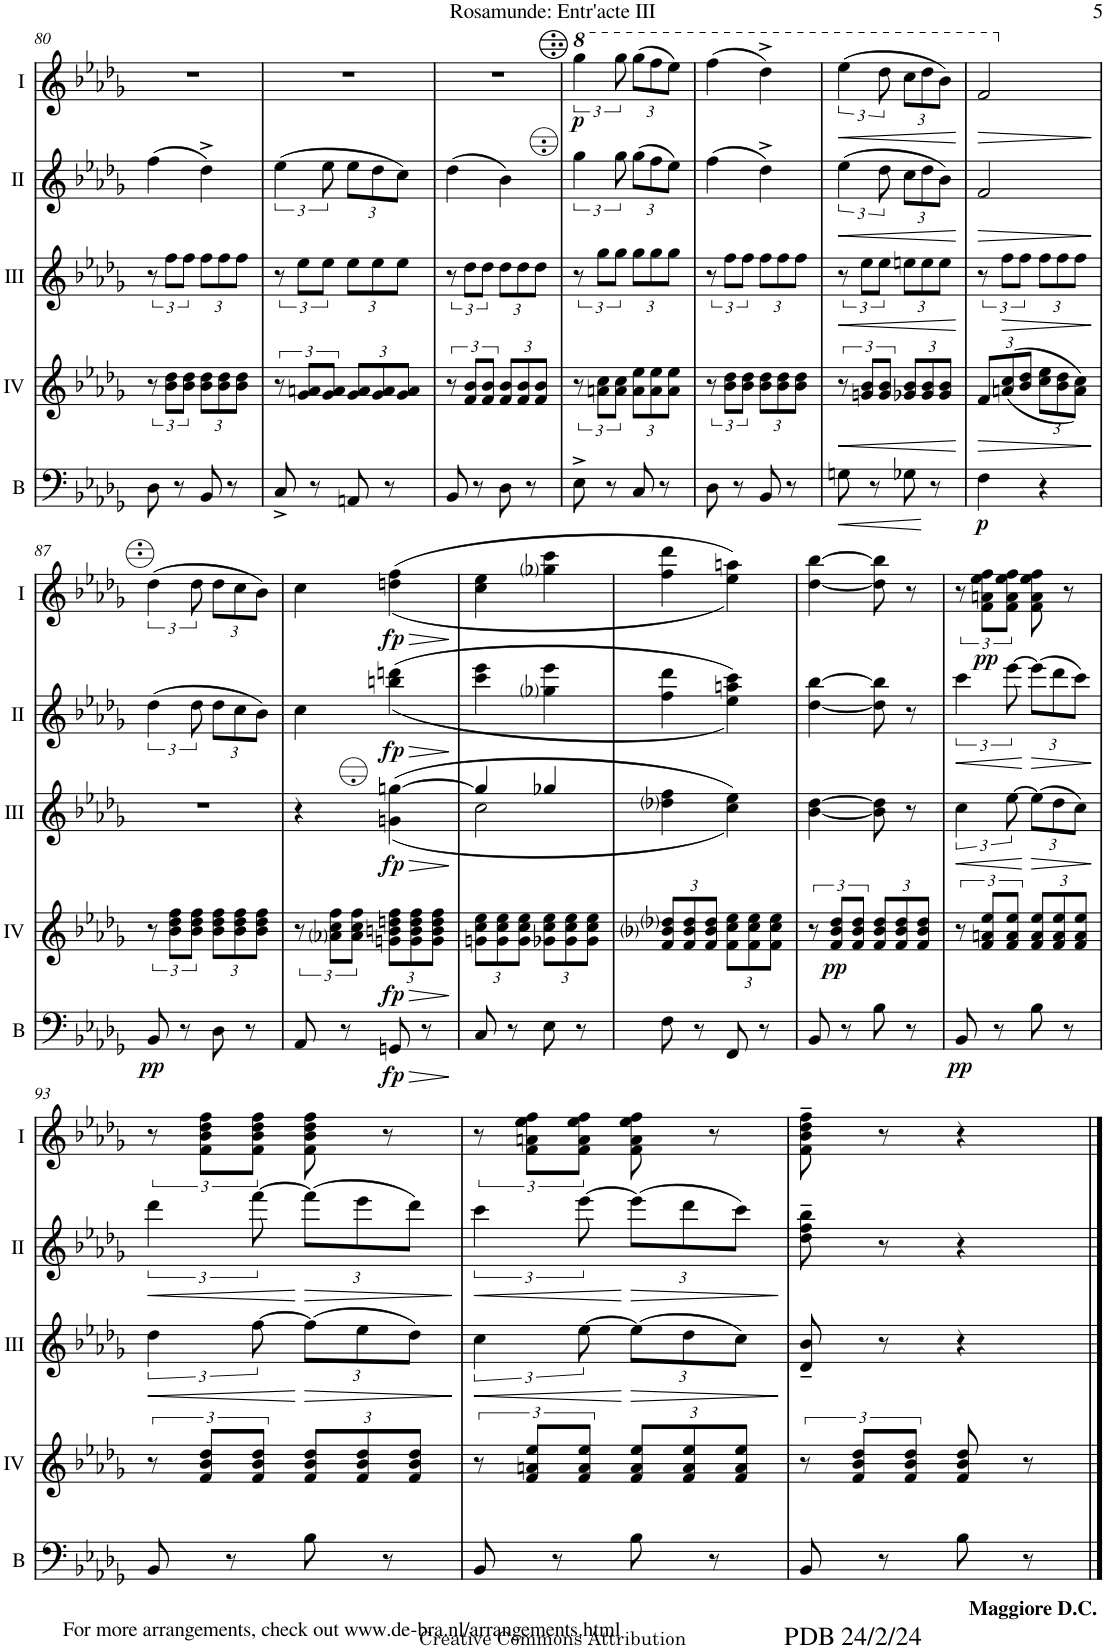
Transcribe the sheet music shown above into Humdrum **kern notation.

**kern	**dynam	**kern	**dynam	**kern	**dynam	**kern	**dynam	**kern	**dynam
*part5	*part5	*part4	*part4	*part3	*part3	*part2	*part2	*part1	*part1
*staff5	*staff5	*staff4	*staff4	*staff3	*staff3	*staff2	*staff2	*staff1	*staff1
*I"Bass	*	*I"Acc. 4	*	*I"Acc. 3	*	*I"Acc. 2	*	*I"Acc. 1	*
*I'B	*	*	*	*	*	*	*	*	*
!!LO:PB:g=z
*clefF4	*	*clefG2	*	*clefG2	*	*clefG2	*	*clefG2	*
*Trd7c12	*	*Trd7c12	*	*	*	*	*	*	*
*k[b-e-a-d-g-]	*	*k[b-e-a-d-g-]	*	*k[b-e-a-d-g-]	*	*k[b-e-a-d-g-]	*	*k[b-e-a-d-g-]	*
*M2/4	*	*M2/4	*	*M2/4	*	*M2/4	*	*M2/4	*
=80	=80	=80	=80	=80	=80	=80	=80	=80	=80
8D-\	.	12r	.	12r	.	(4ff\	.	2r	.
.	.	12b-\ 12dd-\L	.	12f\L	.	.	.	.	.
8r	.	.	.	.	.	.	.	.	.
.	.	12b-\ 12dd-\J	.	12f\J	.	.	.	.	.
*	*	*Xbrackettup	*	*Xbrackettup	*	*	*	*	*
8BB-/	.	12b-\ 12dd-\L	.	12f\L	.	4dd-^\)	.	.	.
.	.	12b-\ 12dd-\	.	12f\	.	.	.	.	.
8r	.	.	.	.	.	.	.	.	.
.	.	12b-\ 12dd-\J	.	12f\J	.	.	.	.	.
=81	=81	=81	=81	=81	=81	=81	=81	=81	=81
*	*	*brackettup	*	*brackettup	*	*	*	*	*
8C^/	.	12r	.	12r	.	(6ee-\	.	2r	.
.	.	12g-/ 12an/L	.	12e-\L	.	.	.	.	.
8r	.	.	.	.	.	.	.	.	.
.	.	12g-/ 12a/J	.	12e-\J	.	12ee-\	.	.	.
*	*	*Xbrackettup	*	*Xbrackettup	*	*Xbrackettup	*	*	*
8AAn/	.	12g-/ 12a/L	.	12e-\L	.	12ee-\L	.	.	.
.	.	12g-/ 12a/	.	12e-\	.	12dd-\	.	.	.
8r	.	.	.	.	.	.	.	.	.
.	.	12g-/ 12a/J	.	12e-\J	.	12cc\J)	.	.	.
=82	=82	=82	=82	=82	=82	=82	=82	=82	=82
*	*	*brackettup	*	*brackettup	*	*	*	*	*
8BB-/	.	12r	.	12r	.	(4dd-\	.	2r	.
.	.	12f/ 12b-/L	.	12d-\L	.	.	.	.	.
8r	.	.	.	.	.	.	.	.	.
.	.	12f/ 12b-/J	.	12d-\J	.	.	.	.	.
*	*	*Xbrackettup	*	*Xbrackettup	*	*	*	*	*
8D-\	.	12f/ 12b-/L	.	12d-\L	.	4b-\)	.	.	.
.	.	12f/ 12b-/	.	12d-\	.	.	.	.	.
8r	.	.	.	.	.	.	.	.	.
.	.	12f/ 12b-/J	.	12d-\J	.	.	.	.	.
=83	=83	=83	=83	=83	=83	=83	=83	=83	=83
*	*	*brackettup	*	*brackettup	*	*brackettup	*	*	*
*	*	*	*	*	*	*	*	*8va	*
!	!	!	!	!	!	!	!	!	!LO:DY:b
8E-^\	.	12r	.	12r	.	6g-\	.	6ggg-\	p
.	.	12an\ 12cc\L	.	12g-\L	.	.	.	.	.
8r	.	.	.	.	.	.	.	.	.
.	.	12a\ 12cc\J	.	12g-\J	.	12g-\	.	12ggg-\	.
*	*	*Xbrackettup	*	*Xbrackettup	*	*Xbrackettup	*	*Xbrackettup	*
8C/	.	12a\ 12ee-\L	.	12g-\L	.	(12g-\L	.	(12ggg-\L	.
.	.	12a\ 12ee-\	.	12g-\	.	12f\	.	12fff\	.
8r	.	.	.	.	.	.	.	.	.
.	.	12a\ 12ee-\J	.	12g-\J	.	12e-\J)	.	12eee-\J)	.
=84	=84	=84	=84	=84	=84	=84	=84	=84	=84
*	*	*brackettup	*	*brackettup	*	*	*	*	*
8D-\	.	12r	.	12r	.	(4f\	.	(4fff\	.
.	.	12b-\ 12dd-\L	.	12f\L	.	.	.	.	.
8r	.	.	.	.	.	.	.	.	.
.	.	12b-\ 12dd-\J	.	12f\J	.	.	.	.	.
*	*	*Xbrackettup	*	*Xbrackettup	*	*	*	*	*
8BB-/	.	12b-\ 12dd-\L	.	12f\L	.	4d-^\)	.	4ddd-^\)	.
.	.	12b-\ 12dd-\	.	12f\	.	.	.	.	.
8r	.	.	.	.	.	.	.	.	.
.	.	12b-\ 12dd-\J	.	12f\J	.	.	.	.	.
=85	=85	=85	=85	=85	=85	=85	=85	=85	=85
!	!LO:HP:b	!	!	!	!	!	!	!	!
*	*	*brackettup	*	*	*	*	*	*	*
!	!	!	!LO:HP:b	!	!	!	!	!	!
*	*	*	*	*brackettup	*	*	*	*	*
!	!	!	!	!	!LO:HP:b	!	!	!	!
*	*	*	*	*	*	*brackettup	*	*	*
!	!	!	!	!	!	!	!LO:HP:b	!	!
*	*	*	*	*	*	*	*	*brackettup	*
!	!	!	!	!	!	!	!	!	!LO:HP:b
8Gn\	<	12r	<	12r	<	(6e-\	<	(6eee-\	<
.	.	12gn/ 12b-/L	.	12e-\L	.	.	.	.	.
8r	.	.	.	.	.	.	.	.	.
.	.	12g/ 12b-/J	.	12e-\J	.	12d-\	.	12ddd-\	.
*	*	*Xbrackettup	*	*Xbrackettup	*	*Xbrackettup	*	*Xbrackettup	*
8G-X\	.	12g-X/ 12b-/L	.	12en\L	.	12c\L	.	12ccc\L	.
.	.	12g-/ 12b-/	.	12e\	.	12d-\	.	12ddd-\	.
8r	[	.	.	.	.	.	.	.	.
.	.	12g-/ 12b-/J	.	12e\J	.	12B-\J)	.	12bb-\J)	.
.	.	.	[	.	[	.	[	.	[
=86	=86	=86	=86	=86	=86	=86	=86	=86	=86
!	!	!	!LO:HP:b	!	!	!	!	!	!
*	*	*	*	*brackettup	*	*	*	*	*
!	!LO:DY:b	!	!	!	!	!	!LO:HP:b	!	!LO:HP:b
4F\	p	12f/L	>	12r	.	2F/	>	2ff/	>
!	!	!	!	!	!LO:HP:b	!	!	!	!
.	.	((<12an/ 12cc/	.	12f\L	>	.	.	.	.
.	.	12b-/ 12dd-/J	.	12f\J	.	.	.	.	.
*	*	*	*	*Xbrackettup	*	*	*	*	*
4r	.	12cc\ 12ee-\L	.	12f\L	.	.	.	.	.
.	.	12b-\ 12dd-\	.	12f\	.	.	.	.	.
.	.	12a\ 12cc\J))	.	12f\J	.	.	.	.	.
.	.	.	]	.	]	.	]	.	]
!!LO:LB:g=z
=87	=87	=87	=87	=87	=87	=87	=87	=87	=87
*	*	*brackettup	*	*	*	*brackettup	*	*	*
*	*	*	*	*	*	*	*	*X8va	*
*	*	*	*	*	*	*	*	*brackettup	*
!	!LO:DY:b	!	!	!	!	!	!	!	!
8BB-/	pp	12r	.	2r	.	(6d-\	.	(6dd-\	.
.	.	12b-\ 12dd-\ 12ff\L	.	.	.	.	.	.	.
8r	.	.	.	.	.	.	.	.	.
.	.	12b-\ 12dd-\ 12ff\J	.	.	.	12d-\	.	12dd-\	.
*	*	*Xbrackettup	*	*	*	*Xbrackettup	*	*Xbrackettup	*
8D-\	.	12b-\ 12dd-\ 12ff\L	.	.	.	12d-\L	.	12dd-\L	.
.	.	12b-\ 12dd-\ 12ff\	.	.	.	12c\	.	12cc\	.
8r	.	.	.	.	.	.	.	.	.
.	.	12b-\ 12dd-\ 12ff\J	.	.	.	12B-\J)	.	12b-\J)	.
=88	=88	=88	=88	=88	=88	=88	=88	=88	=88
*	*	*brackettup	*	*	*	*	*	*	*
8AA-/	.	12r	.	4r	.	4c\	.	4cc\	.
.	.	12a-i\ 12cc\ 12ff\L	.	.	.	.	.	.	.
8r	.	.	.	.	.	.	.	.	.
.	.	12a-\ 12cc\ 12ff\J	.	.	.	.	.	.	.
!	!LO:HP:b	!	!	!	!	!	!	!	!
*	*	*Xbrackettup	*	*	*	*	*	*	*
!	!LO:DY:n=1:b	!	!LO:HP:b	!	!LO:HP:b	!	!LO:HP:b	!	!LO:HP:b
!	!	!	!LO:DY:n=1:b	!	!LO:DY:n=1:b	!	!LO:DY:n=1:b	!	!LO:DY:n=1:b
8GGn/	> fp	12gn\ 12bn\ 12ddn\ 12ff\L	> fp	(<(4Gn\ [>4gn\	> fp	((<4bn\ 4ddn\	> fp	(<(4ddn\ 4ff\	> fp
.	.	12g\ 12b\ 12dd\ 12ff\	.	.	.	.	.	.	.
8r	.	.	.	.	.	.	.	.	.
.	.	12g\ 12b\ 12dd\ 12ff\J	.	.	.	.	.	.	.
.	]	.	]	.	]	.	]	.	]
=89	=89	=89	=89	=89	=89	=89	=89	=89	=89
*	*	*	*	*^	*	*	*	*	*
8C/	.	12gn\ 12cc\ 12ee-\L	.	4g/]	2c\	.	4cc\ 4ee-\	.	4cc\ 4ee-\	.
.	.	12g\ 12cc\ 12ee-\	.	.	.	.	.	.	.	.
8r	.	.	.	.	.	.	.	.	.	.
.	.	12g\ 12cc\ 12ee-\J	.	.	.	.	.	.	.	.
8E-\	.	12g-X\ 12cc\ 12ee-\L	.	4g-X/	.	.	4g-i\ 4ee-\	.	4gg-i\ 4ccc\	.
.	.	12g-\ 12cc\ 12ee-\	.	.	.	.	.	.	.	.
8r	.	.	.	.	.	.	.	.	.	.
.	.	12g-\ 12cc\ 12ee-\J	.	.	.	.	.	.	.	.
*	*	*	*	*v	*v	*	*	*	*	*
=90	=90	=90	=90	=90	=90	=90	=90	=90	=90
8F\	.	12f/ 12b-i/ 12dd-i/L	.	4d-i\ 4f\	.	4f\ 4dd-\	.	4ff\ 4ddd-\	.
.	.	12f/ 12b-/ 12dd-/	.	.	.	.	.	.	.
8r	.	.	.	.	.	.	.	.	.
.	.	12f/ 12b-/ 12dd-/J	.	.	.	.	.	.	.
8FF/	.	12f\ 12cc\ 12ee-\L	.	4c\ 4e-\))	.	4e-\ 4an\ 4cc\))	.	4ee-\ 4aan\))	.
.	.	12f\ 12cc\ 12ee-\	.	.	.	.	.	.	.
8r	.	.	.	.	.	.	.	.	.
.	.	12f\ 12cc\ 12ee-\J	.	.	.	.	.	.	.
=91	=91	=91	=91	=91	=91	=91	=91	=91	=91
*	*	*brackettup	*	*	*	*	*	*	*
8BB-/	.	12r	.	[4B-\ [4d-\	.	[4d-\ [4b-\	.	[4dd-\ [4bb-\	.
!	!	!	!LO:DY:b	!	!	!	!	!	!
.	.	12f/ 12b-/ 12dd-/L	pp	.	.	.	.	.	.
8r	.	.	.	.	.	.	.	.	.
.	.	12f/ 12b-/ 12dd-/J	.	.	.	.	.	.	.
*	*	*Xbrackettup	*	*	*	*	*	*	*
8B-\	.	12f/ 12b-/ 12dd-/L	.	8B-\] 8d-\]	.	8d-\] 8b-\]	.	8dd-\] 8bb-\]	.
.	.	12f/ 12b-/ 12dd-/	.	.	.	.	.	.	.
8r	.	.	.	8r	.	8r	.	8r	.
.	.	12f/ 12b-/ 12dd-/J	.	.	.	.	.	.	.
=92	=92	=92	=92	=92	=92	=92	=92	=92	=92
*	*	*brackettup	*	*brackettup	*	*	*	*	*
!	!	!	!	!	!LO:HP:b	!	!	!	!
*	*	*	*	*	*	*brackettup	*	*	*
!	!	!	!	!	!	!	!LO:HP:b	!	!
*	*	*	*	*	*	*	*	*brackettup	*
!	!LO:DY:b	!	!	!	!	!	!	!	!
8BB-/	pp	12r	.	6c\	<	6cc\	<	12r	.
!	!	!	!	!	!	!	!	!	!LO:DY:b
.	.	12f/ 12an/ 12ee-/L	.	.	.	.	.	12f\ 12an\ 12ee-\ 12ff\L	pp
8r	.	.	.	.	.	.	.	.	.
.	.	12f/ 12a/ 12ee-/J	.	[12e-\	.	[12ee-\	.	12f\ 12a\ 12ee-\ 12ff\J	.
*	*	*Xbrackettup	*	*Xbrackettup	*	*	*	*	*
!	!	!	!	!	!LO:HP:n=1:b	!	!	!	!
*	*	*	*	*	*	*Xbrackettup	*	*	*
!	!	!	!	!	!	!	!LO:HP:n=1:b	!	!
8B-\	.	12f/ 12a/ 12ee-/L	.	(12e-\L]	[ >	(12ee-\L]	[ >	8f\ 8a\ 8ee-\ 8ff\	.
.	.	12f/ 12a/ 12ee-/	.	12d-\	.	12dd-\	.	.	.
8r	.	.	.	.	.	.	.	8r	.
.	.	12f/ 12a/ 12ee-/J	.	12c\J)	.	12cc\J)	.	.	.
.	.	.	.	.	]	.	]	.	.
!!LO:LB:g=z
=93	=93	=93	=93	=93	=93	=93	=93	=93	=93
*	*	*brackettup	*	*brackettup	*	*	*	*	*
!	!	!	!	!	!LO:HP:b	!	!	!	!
*	*	*	*	*	*	*brackettup	*	*	*
!	!	!	!	!	!	!	!LO:HP:b	!	!
8BB-/	.	12r	.	6d-\	<	6dd-\	<	12r	.
.	.	12f/ 12b-/ 12dd-/L	.	.	.	.	.	12f\ 12b-\ 12dd-\ 12ff\L	.
8r	.	.	.	.	.	.	.	.	.
.	.	12f/ 12b-/ 12dd-/J	.	[12f\	.	[12ff\	.	12f\ 12b-\ 12dd-\ 12ff\J	.
*	*	*Xbrackettup	*	*Xbrackettup	*	*	*	*	*
!	!	!	!	!	!LO:HP:n=1:b	!	!	!	!
*	*	*	*	*	*	*Xbrackettup	*	*	*
!	!	!	!	!	!	!	!LO:HP:n=1:b	!	!
8B-\	.	12f/ 12b-/ 12dd-/L	.	(12f\L]	[ >	(12ff\L]	[ >	8f\ 8b-\ 8dd-\ 8ff\	.
.	.	12f/ 12b-/ 12dd-/	.	12e-\	.	12ee-\	.	.	.
8r	.	.	.	.	.	.	.	8r	.
.	.	12f/ 12b-/ 12dd-/J	.	12d-\J)	.	12dd-\J)	.	.	.
.	.	.	.	.	]	.	]	.	.
=94	=94	=94	=94	=94	=94	=94	=94	=94	=94
*	*	*brackettup	*	*brackettup	*	*	*	*	*
!	!	!	!	!	!LO:HP:b	!	!	!	!
*	*	*	*	*	*	*brackettup	*	*	*
!	!	!	!	!	!	!	!LO:HP:b	!	!
8BB-/	.	12r	.	6c\	<	6cc\	<	12r	.
.	.	12f/ 12an/ 12ee-/L	.	.	.	.	.	12f\ 12an\ 12ee-\ 12ff\L	.
8r	.	.	.	.	.	.	.	.	.
.	.	12f/ 12a/ 12ee-/J	.	[12e-\	.	[12ee-\	.	12f\ 12a\ 12ee-\ 12ff\J	.
*	*	*Xbrackettup	*	*Xbrackettup	*	*	*	*	*
!	!	!	!	!	!LO:HP:n=1:b	!	!	!	!
*	*	*	*	*	*	*Xbrackettup	*	*	*
!	!	!	!	!	!	!	!LO:HP:n=1:b	!	!
8B-\	.	12f/ 12a/ 12ee-/L	.	(12e-\L]	[ >	(12ee-\L]	[ >	8f\ 8a\ 8ee-\ 8ff\	.
.	.	12f/ 12a/ 12ee-/	.	12d-\	.	12dd-\	.	.	.
8r	.	.	.	.	.	.	.	8r	.
.	.	12f/ 12a/ 12ee-/J	.	12c\J)	.	12cc\J)	.	.	.
.	.	.	.	.	]	.	]	.	.
=95	=95	=95	=95	=95	=95	=95	=95	=95	=95
*	*	*brackettup	*	*	*	*	*	*	*
!	!	!	!	!	!	!	!	!LO:TX:b:t=PDB 24/2/24	!
!	!	!	!	!	!	!	!	!LO:TX:b:t=For more arrangements, check out www.de-bra.nl/arrangements.html	!
8BB-/	.	12r	.	8D-/~ 8B-/~	.	8d-\~ 8f\~ 8b-\~	.	8f\~ 8b-\~ 8dd-\~ 8ff\~	.
.	.	12f/ 12b-/ 12dd-/L	.	.	.	.	.	.	.
8r	.	.	.	8r	.	8r	.	8r	.
.	.	12f/ 12b-/ 12dd-/J	.	.	.	.	.	.	.
8B-\	.	8f/ 8b-/ 8dd-/	.	4r	.	4r	.	4r	.
8r	.	8r	.	.	.	.	.	.	.
!	!	!	!	!	!	!	!	!LO:TX:b:t=<b>Maggiore D.C.</b>	!
==	==	==	==	==	==	==	==	==	==
*-	*-	*-	*-	*-	*-	*-	*-	*-	*-
